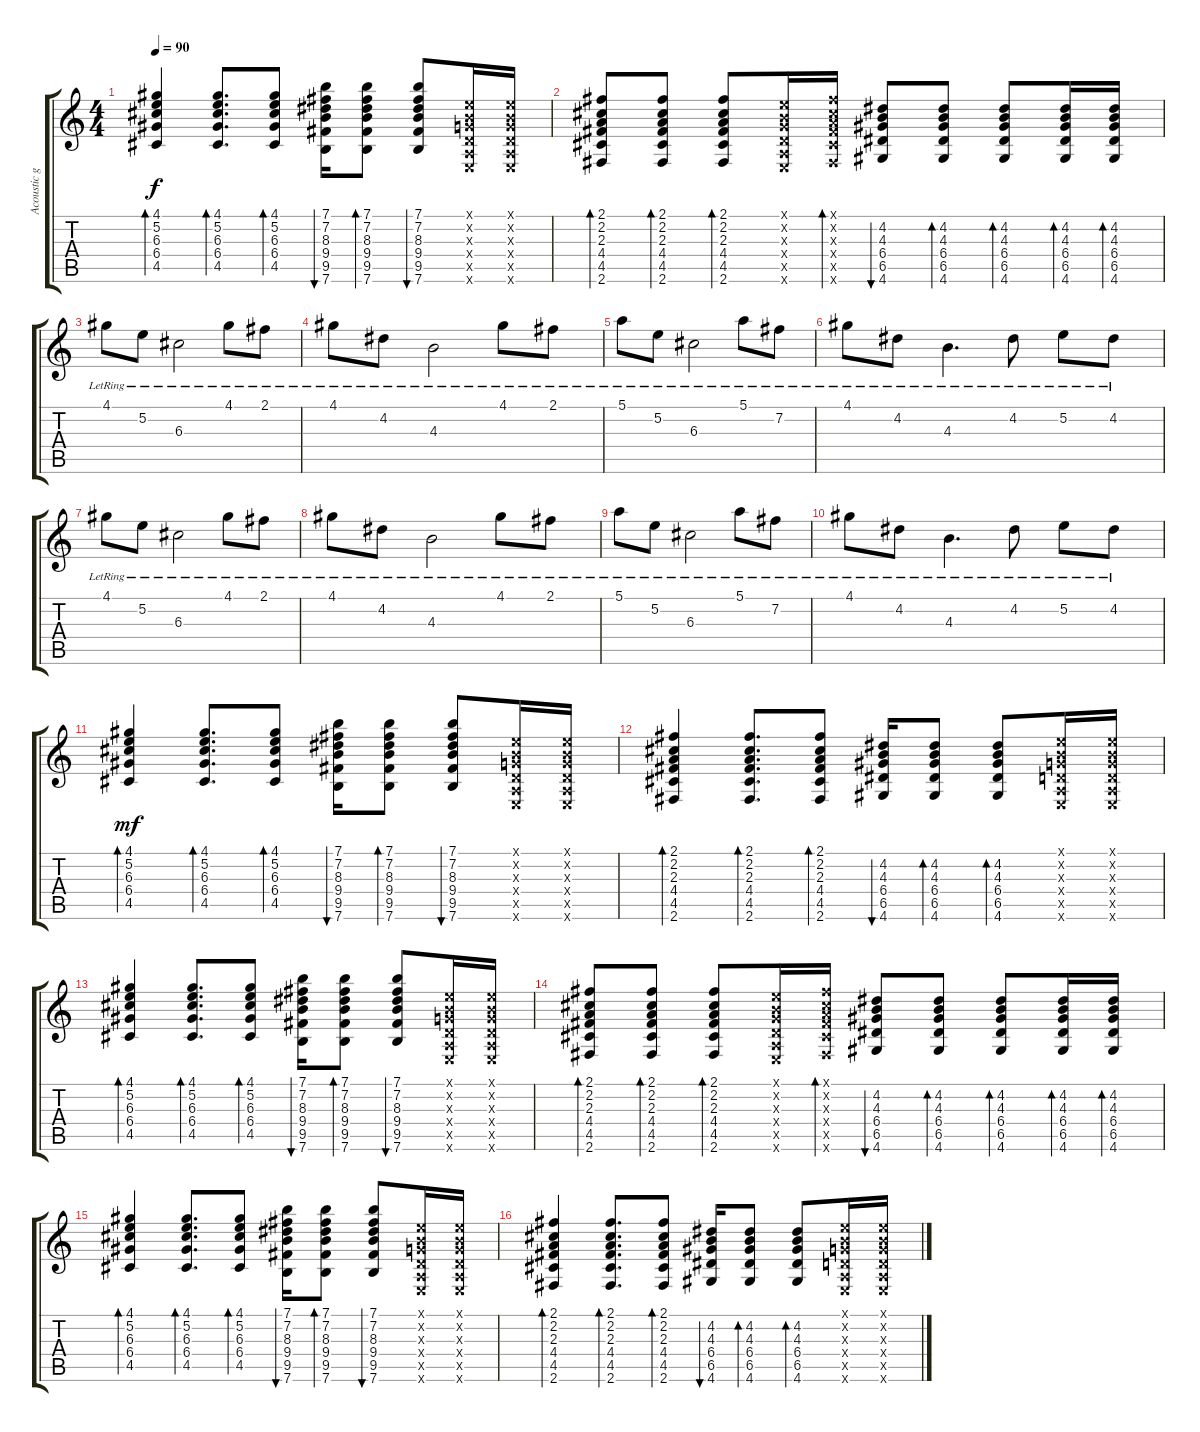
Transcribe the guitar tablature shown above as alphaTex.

\track ("Acoustic guitar" "Acoustic g") {instrument acousticguitarsteel}
\staff {score tabs}
\tuning (E4 B3 G3 D3 A2 E2) {hide}
\ts (4 4)
\tempo 90
\clef g2
\ks c
(4.1 5.2 6.3 6.4 4.5).4{bd 60 dy f} (4.1 5.2 6.3 6.4 4.5).8{d bd 60} (4.1 5.2 6.3 6.4 4.5).8{bd 60} (7.1 7.2 8.3 9.4 9.5 7.6).16{bu 60} (7.1 7.2 8.3 9.4 9.5 7.6).8{bd 60} (7.1 7.2 8.3 9.4 9.5 7.6).8{bu 60} (0.1{x} 0.2{x} 0.3{x} 0.4{x} 0.5{x} 0.6{x}).16 (0.1{x} 0.2{x} 0.3{x} 0.4{x} 0.5{x} 0.6{x}).16 |
(2.1 2.2 2.3 4.4 4.5 2.6).8{bd 60} (2.1 2.2 2.3 4.4 4.5 2.6).8{bd 60} (2.1 2.2 2.3 4.4 4.5 2.6).8{bd 60} (0.1{x} 0.2{x} 0.3{x} 0.4{x} 0.5{x} 0.6{x}).16 (2.1{x} 2.2{x} 2.3{x} 4.4{x} 4.5{x} 2.6{x}).16{bd 60} (4.2 4.3 6.4 6.5 4.6).8{bu 60} (4.2 4.3 6.4 6.5 4.6).8{bd 60} (4.2 4.3 6.4 6.5 4.6).8{bd 60} (4.2 4.3 6.4 6.5 4.6).16{bd 60} (4.2 4.3 6.4 6.5 4.6).16{bd 60} |
4.1{lr}.8 5.2{lr}.8 6.3{lr}.2 4.1{lr}.8 2.1{lr}.8 |
4.1{lr}.8 4.2{lr}.8 4.3{lr}.2 4.1{lr}.8 2.1{lr}.8 |
5.1{lr}.8 5.2{lr}.8 6.3{lr}.2 5.1{lr}.8 7.2{lr}.8 |
4.1{lr}.8 4.2{lr}.8 4.3{lr}.4{d} 4.2{lr}.8 5.2{lr}.8 4.2{lr}.8 |
4.1{lr}.8 5.2{lr}.8 6.3{lr}.2 4.1{lr}.8 2.1{lr}.8 |
4.1{lr}.8 4.2{lr}.8 4.3{lr}.2 4.1{lr}.8 2.1{lr}.8 |
5.1{lr}.8 5.2{lr}.8 6.3{lr}.2 5.1{lr}.8 7.2{lr}.8 |
4.1{lr}.8 4.2{lr}.8 4.3{lr}.4{d} 4.2{lr}.8 5.2{lr}.8 4.2{lr}.8 |
(4.1 5.2 6.3 6.4 4.5).4{bd 60 dy mf} (4.1 5.2 6.3 6.4 4.5).8{d bd 60} (4.1 5.2 6.3 6.4 4.5).8{bd 60} (7.1 7.2 8.3 9.4 9.5 7.6).16{bu 60} (7.1 7.2 8.3 9.4 9.5 7.6).8{bd 60} (7.1 7.2 8.3 9.4 9.5 7.6).8{bu 60} (0.1{x} 0.2{x} 0.3{x} 0.4{x} 0.5{x} 0.6{x}).16 (0.1{x} 0.2{x} 0.3{x} 0.4{x} 0.5{x} 0.6{x}).16 |
(2.1 2.2 2.3 4.4 4.5 2.6).4{bd 60} (2.1 2.2 2.3 4.4 4.5 2.6).8{d bd 60} (2.1 2.2 2.3 4.4 4.5 2.6).8{bd 60} (4.2 4.3 6.4 6.5 4.6).16{bu 60} (4.2 4.3 6.4 6.5 4.6).8{bd 60} (4.2 4.3 6.4 6.5 4.6).8{bd 60} (0.1{x} 0.2{x} 0.3{x} 0.4{x} 0.5{x} 0.6{x}).16 (0.1{x} 0.2{x} 0.3{x} 0.4{x} 0.5{x} 0.6{x}).16 |
(4.1 5.2 6.3 6.4 4.5).4{bd 60} (4.1 5.2 6.3 6.4 4.5).8{d bd 60} (4.1 5.2 6.3 6.4 4.5).8{bd 60} (7.1 7.2 8.3 9.4 9.5 7.6).16{bu 60} (7.1 7.2 8.3 9.4 9.5 7.6).8{bd 60} (7.1 7.2 8.3 9.4 9.5 7.6).8{bu 60} (0.1{x} 0.2{x} 0.3{x} 0.4{x} 0.5{x} 0.6{x}).16 (0.1{x} 0.2{x} 0.3{x} 0.4{x} 0.5{x} 0.6{x}).16 |
(2.1 2.2 2.3 4.4 4.5 2.6).8{bd 60} (2.1 2.2 2.3 4.4 4.5 2.6).8{bd 60} (2.1 2.2 2.3 4.4 4.5 2.6).8{bd 60} (0.1{x} 0.2{x} 0.3{x} 0.4{x} 0.5{x} 0.6{x}).16 (2.1{x} 2.2{x} 2.3{x} 4.4{x} 4.5{x} 2.6{x}).16{bd 60} (4.2 4.3 6.4 6.5 4.6).8{bu 60} (4.2 4.3 6.4 6.5 4.6).8{bd 60} (4.2 4.3 6.4 6.5 4.6).8{bd 60} (4.2 4.3 6.4 6.5 4.6).16{bd 60} (4.2 4.3 6.4 6.5 4.6).16{bd 60} |
(4.1 5.2 6.3 6.4 4.5).4{bd 60} (4.1 5.2 6.3 6.4 4.5).8{d bd 60} (4.1 5.2 6.3 6.4 4.5).8{bd 60} (7.1 7.2 8.3 9.4 9.5 7.6).16{bu 60} (7.1 7.2 8.3 9.4 9.5 7.6).8{bd 60} (7.1 7.2 8.3 9.4 9.5 7.6).8{bu 60} (0.1{x} 0.2{x} 0.3{x} 0.4{x} 0.5{x} 0.6{x}).16 (0.1{x} 0.2{x} 0.3{x} 0.4{x} 0.5{x} 0.6{x}).16 |
(2.1 2.2 2.3 4.4 4.5 2.6).4{bd 60} (2.1 2.2 2.3 4.4 4.5 2.6).8{d bd 60} (2.1 2.2 2.3 4.4 4.5 2.6).8{bd 60} (4.2 4.3 6.4 6.5 4.6).16{bu 60} (4.2 4.3 6.4 6.5 4.6).8{bd 60} (4.2 4.3 6.4 6.5 4.6).8{bd 60} (0.1{x} 0.2{x} 0.3{x} 0.4{x} 0.5{x} 0.6{x}).16 (0.1{x} 0.2{x} 0.3{x} 0.4{x} 0.5{x} 0.6{x}).16
